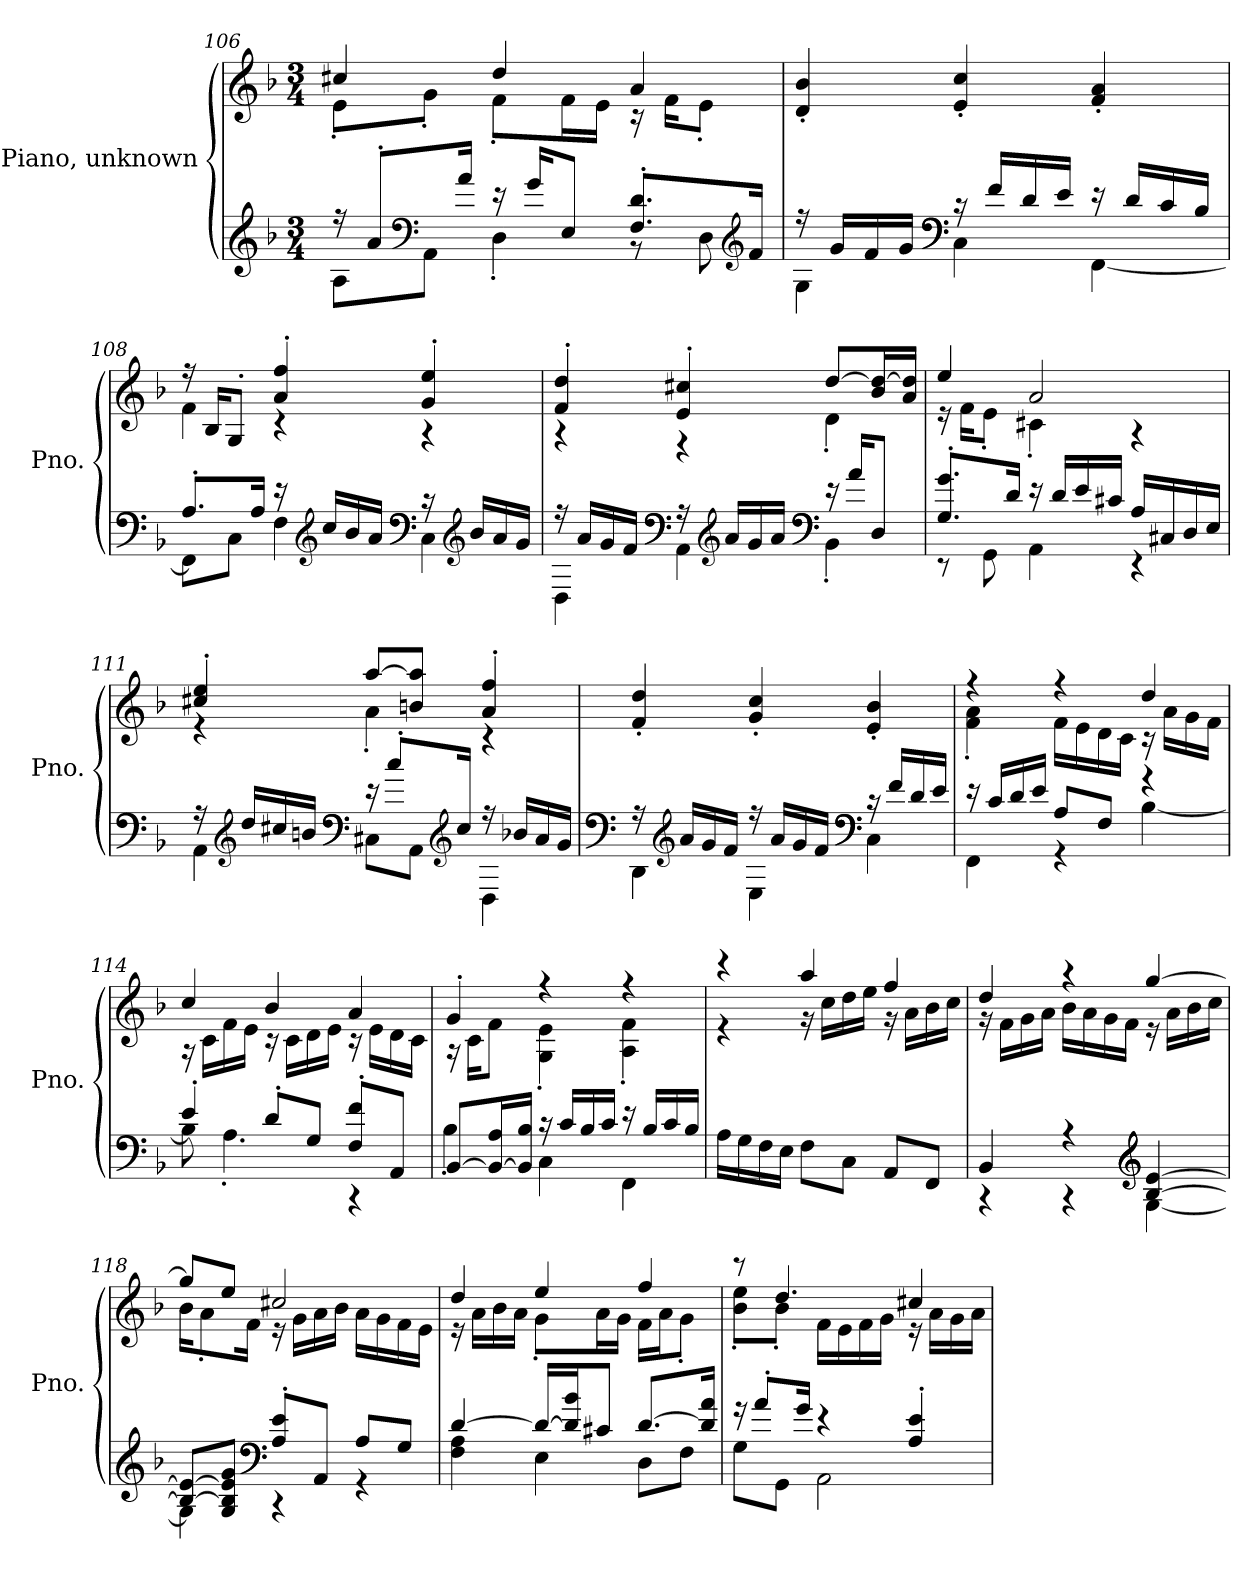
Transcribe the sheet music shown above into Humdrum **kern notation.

**kern	**kern
*part1	*part1
*staff2	*staff1
*I"Piano, unknown	*
*I'Pno.	*
!!LO:LB:g=z
*clefG2	*clefG2
*k[b-]	*k[b-]
*M3/4	*M3/4
=106	=106
*^	*^
16r	8A\L	4cc#X/	8e'\L
8a'/L	.	.	.
*clefF4	*	*	*
.	8AA\J	.	8g'\J
16a/Jk	.	.	.
16r	4D'\	4dd/	8f'\L
16g/KL	.	.	.
8E/J	.	.	16f\L
.	.	.	16e\JJ
8.F/' 8.d/'L	8r	4a/	16r
.	.	.	16f\KL
.	8D\	.	8e'\J
*clefG2	*	*	*
16f/Jk	.	.	.
*	*	*v	*v
=107	=107	=107
16r	4G\	4d/' 4b-/'
16g/LL	.	.
16f/	.	.
16g/JJ	.	.
*clefF4	*	*
16r	4C\	4e/' 4cc/'
16f/LL	.	.
16d/	.	.
16e/JJ	.	.
16r	[4FF\	4f/' 4a/'
16d/LL	.	.
16c/	.	.
16B-/JJ	.	.
!!LO:LB:g=z
=108	=108	=108
*	*	*^
8.A'/L	8FF\L]	16r	4f\
.	.	16B-/KL	.
.	8C\J	8G'/J	.
16A/Jk	.	.	.
16r	4F\	4a/' 4ff/'	4r
*clefG2	*	*	*
16cc/LL	.	.	.
16b-/	.	.	.
16a/JJ	.	.	.
*clefF4	*	*	*
16r	4C\	4g/' 4ee/'	4r
*clefG2	*	*	*
16b-/LL	.	.	.
16a/	.	.	.
16g/JJ	.	.	.
=109	=109	=109	=109
16r	4D\	4f/' 4dd/'	4r
16a/LL	.	.	.
16g/	.	.	.
16f/JJ	.	.	.
*clefF4	*	*	*
16r	4AA\	4e/' 4cc#X/'	4r
*clefG2	*	*	*
16a/LL	.	.	.
16g/	.	.	.
16a/JJ	.	.	.
*clefF4	*	*	*
16r	4BB-'\	[8dd/L	4d'\
16a/KL	.	.	.
8D/J	.	16b-/ 16dd/_L	.
.	.	16a/ 16dd/]JJ	.
!!LO:PB:g=z	!!
=110	=110	=110	=110
8.G/' 8.g/'L	8r	4ee/	16r
.	.	.	16f\KL
.	8GG\	.	8e'\J
16d/Jk	.	.	.
16r	4AA\	2a/	4c#X'\
16d/LL	.	.	.
16e/	.	.	.
16c#X/JJ	.	.	.
16A/LL	4r	.	4r
16C#X/	.	.	.
16D/	.	.	.
16E/JJ	.	.	.
=111	=111	=111	=111
16r	4AA\	4cc#X/' 4ee/'	4r
*clefG2	*	*	*
16dd/LL	.	.	.
16cc#X/	.	.	.
16bn/JJ	.	.	.
*clefF4	*	*	*
16r	8C#X\L	[8aa/L	4a'\
8cc#'/L	.	.	.
.	8AA\J	8bn/ 8aa/]J	.
*clefG2	*	*	*
16cc#/Jk	.	.	.
16r	4D\	4a/' 4ff/'	4r
16b-X/LL	.	.	.
16a/	.	.	.
16g/JJ	.	.	.
*	*	*v	*v
!!LO:LB:g=z
=112	=112	=112
*clefF4	*	*
16r	4DD\	4f/' 4dd/'
*clefG2	*	*
16a/LL	.	.
16g/	.	.
16f/JJ	.	.
16r	4E\	4g/' 4cc/'
16a/LL	.	.
16g/	.	.
16f/JJ	.	.
*clefF4	*	*
16r	4C\	4e/' 4b-/'
16f/LL	.	.
16d/	.	.
16e/JJ	.	.
=113	=113	=113
*	*	*^
16r	4FF\	4r	4f\' 4a\'
16c/LL	.	.	.
16d/	.	.	.
16e/JJ	.	.	.
8A/L	4r	4r	16f\LL
.	.	.	16e\
8F/J	.	.	16d\
.	.	.	16c\JJ
4r	[4B-\	4dd/	16r
.	.	.	16a\LL
.	.	.	16g\
.	.	.	16f\JJ
=114	=114	=114	=114
4e'/	8B-\]	4cc/	16r
.	.	.	16c\LL
.	4.A'\	.	16f\
.	.	.	16e\JJ
8d'/L	.	4b-/	16r
.	.	.	16c\LL
8G/J	.	.	16d\
.	.	.	16e\JJ
8F/' 8f/'L	4r	4a/	16r
.	.	.	16e\LL
8AA/J	.	.	16d\
.	.	.	16c\JJ
!!LO:LB:g=z	!!
=115	=115	=115	=115
[8BB-/L	4B-'\	4g'/	16r
.	.	.	16c\KL
16BB-/_ 16A/L	.	.	8f\J
16BB-/] 16B-/JJ	.	.	.
16r	4C\	4r	4G\' 4e\'
16c/LL	.	.	.
16B-/	.	.	.
16c/JJ	.	.	.
16r	4FF\	4r	4A\' 4f\'
16B-/LL	.	.	.
16c/	.	.	.
16B-/JJ	.	.	.
*v	*v	*	*
=116	=116	=116
16A\LL	4r	4r
16G\	.	.
16F\	.	.
16E\JJ	.	.
8F\L	4aa/	16r
.	.	16cc\LL
8C\J	.	16dd\
.	.	16ee\JJ
8AA/L	4ff/	16r
.	.	16a\LL
8FF/J	.	16b-\
.	.	16cc\JJ
=117	=117	=117
*^	*	*
4BB-/	4r	4dd/	16r
.	.	.	16f\LL
.	.	.	16g\
.	.	.	16a\JJ
4r	4r	4r	16b-\LL
.	.	.	16a\
.	.	.	16g\
.	.	.	16f\JJ
*clefG2	*	*	*
[4B-/ [4e/	[4G\	[4gg/	16r
.	.	.	16a\LL
.	.	.	16b-\
.	.	.	16cc\JJ
!!LO:LB:g=z	!!
=118	=118	=118	=118
8B-/_ 8e/_L	4G\]	8gg/L]	16b-\KL
.	.	.	8a'\
8G/ 8B-/] 8e/] 8g/J	.	8ee/J	.
.	.	.	16f\Jk
*clefF4	*	*	*
8A/' 8e/'L	4r	2cc#X/	16r
.	.	.	16g\LL
8AA/J	.	.	16a\
.	.	.	16b-\JJ
8A/L	4r	.	16a\LL
.	.	.	16g\
8G/J	.	.	16f\
.	.	.	16e\JJ
=119	=119	=119	=119
[4d/	4F\ 4A\	4dd/	16r
.	.	.	16a\LL
.	.	.	16b-\
.	.	.	16a\JJ
16d/LL_	4E\	4ee/	8g'\L
16d/] 16b-/J	.	.	.
8c#X/J	.	.	16a\L
.	.	.	16g\JJ
[8.d/L	8D\L	4ff/	16f\LL
.	.	.	16a\J
.	8F\J	.	8g'\J
16d/] 16a/Jk	.	.	.
=120	=120	=120	=120
16r	8G\L	8r	8b-\' 8ee\'L
8a'/L	.	.	.
.	8GG\J	4.dd/	8b-'\J
16g/Jk	.	.	.
4r	2AA\	.	16f\LL
.	.	.	16e\
.	.	.	16f\
.	.	.	16g\JJ
4A/' 4e/'	.	4cc#X/	16r
.	.	.	16a\LL
.	.	.	16g\
.	.	.	16a\JJ
*v	*v	*	*
*	*v	*v
=	=
*-	*-
